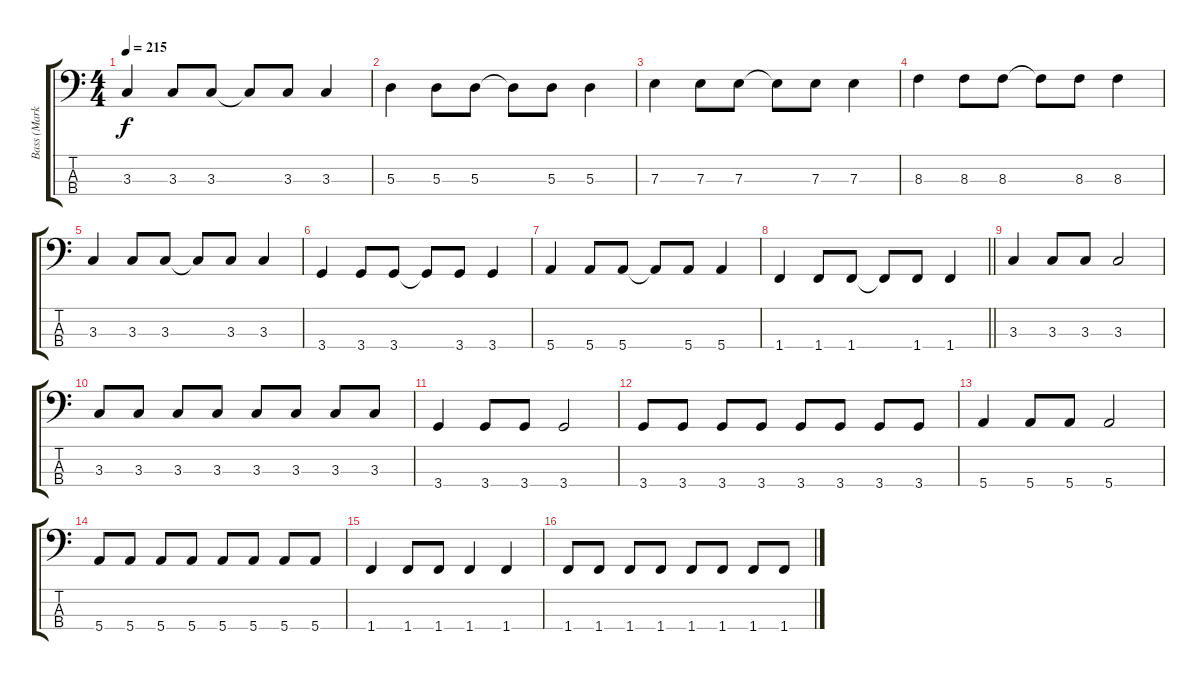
\track ("Bass (Mark)" "Bass (Mark") {instrument electricbasspick}
\staff {score tabs}
\tuning (G2 D2 A1 E1) {hide}
\ts (4 4)
\tempo 215
\clef f4
\ks c
3.3.4{dy f} 3.3.8 3.3.8 3.3{t}.8 3.3.8 3.3.4 |
5.3.4 5.3.8 5.3.8 5.3{t}.8 5.3.8 5.3.4 |
7.3.4 7.3.8 7.3.8 7.3{t}.8 7.3.8 7.3.4 |
8.3.4 8.3.8 8.3.8 8.3{t}.8 8.3.8 8.3.4 |
3.3.4 3.3.8 3.3.8 3.3{t}.8 3.3.8 3.3.4 |
3.4.4 3.4.8 3.4.8 3.4{t}.8 3.4.8 3.4.4 |
5.4.4 5.4.8 5.4.8 5.4{t}.8 5.4.8 5.4.4 |
\barLineRight lightlight
1.4.4 1.4.8 1.4.8 1.4{t}.8 1.4.8 1.4.4 |
3.3.4 3.3.8 3.3.8 3.3.2 |
3.3.8 3.3.8 3.3.8 3.3.8 3.3.8 3.3.8 3.3.8 3.3.8 |
3.4.4 3.4.8 3.4.8 3.4.2 |
3.4.8 3.4.8 3.4.8 3.4.8 3.4.8 3.4.8 3.4.8 3.4.8 |
5.4.4 5.4.8 5.4.8 5.4.2 |
5.4.8 5.4.8 5.4.8 5.4.8 5.4.8 5.4.8 5.4.8 5.4.8 |
1.4.4 1.4.8 1.4.8 1.4.4 1.4.4 |
1.4.8 1.4.8 1.4.8 1.4.8 1.4.8 1.4.8 1.4.8 1.4.8
